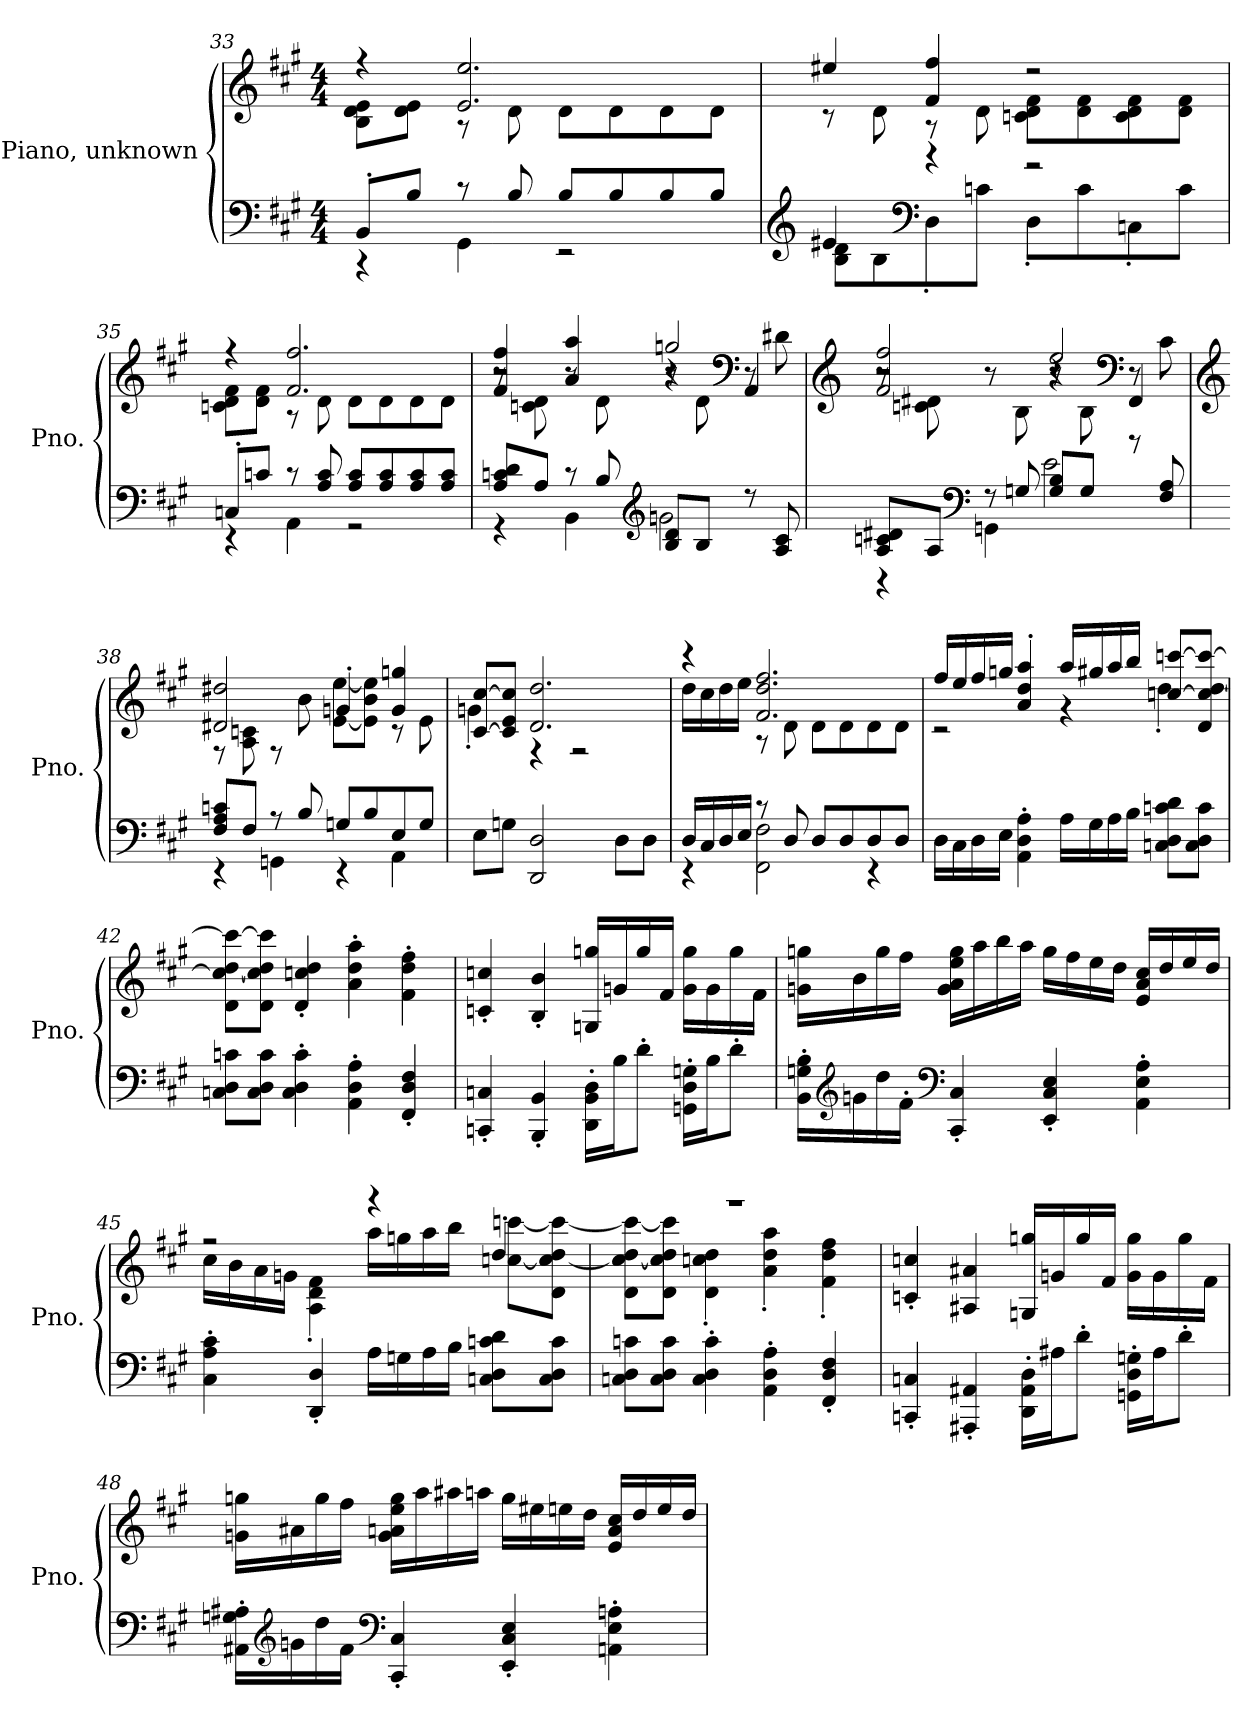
**kern	**kern
*part1	*part1
*staff2	*staff1
*I"Piano, unknown	*
*I'Pno.	*
*clefF4	*clefG2
*k[f#c#g#]	*k[f#c#g#]
*M4/4	*M4/4
=33	=33
*^	*^
8BB'/L	4r	4r	8B\ 8d\ 8e\L
8B/J	.	.	8d\ 8e\J
8r	4GG#\	2.e/ 2.ee/	8r
8B/	.	.	8d\
8B/L	2r	.	8d\L
8B/	.	.	8d\
8B/	.	.	8d\
8B/J	.	.	8d\J
!!LO:LB:g=z	!!
=34	=34	=34	=34
*clefG2	*	*	*
4e#X/	8B\ 8d\L	4ee#X/	8r
.	8B\	.	8d\
*clefF4	*	*	*
4r	8D'\	4f#/ 4ff#/	8r
.	8cn\J	.	8d\
2r	8D'\L	2r	8cn\ 8d\ 8f#\L
.	8c\	.	8d\ 8f#\
.	8Cn'\	.	8c\ 8d\ 8f#\
.	8c\J	.	8d\ 8f#\J
=35	=35	=35	=35
8Cn'/L	4r	4r	8cn\ 8d\ 8f#\L
8cn/J	.	.	8d\ 8f#\J
8r	4AA\	2.f#/ 2.ff#/	8r
8A/ 8c/	.	.	8d\
8A/ 8c/L	2r	.	8d\L
8A/ 8c/	.	.	8d\
8A/ 8c/	.	.	8d\
8A/ 8c/J	.	.	8d\J
!!LO:LB:g=z
=36	=36	=36	=36
*	*	*	*^
8A/ 8cn/ 8d/L	4r	4f#/ 4ff#/	8r	2r
8A/J	.	.	8cn\ 8d\	.
8r	4BB\	4a/ 4aa/	8r	.
8B/	.	.	8d\	.
*clefG2	*	*	*	*
8B/ 8d/L	2gn\	2ggn/	8r	4r
8B/J	.	.	8d\	.
*	*	*clefF4	*	*
8r	.	.	8r	4AA/
8A/ 8c/	.	.	8d#X\	.
=37	=37	=37	=37	=37
*	*	*clefG2	*	*
8A/ 8cn/ 8d#X/L	4r	2f#/ 2ff#/	8r	2r
8A/J	.	.	8cn\ 8d#X\	.
*clefF4	*	*	*	*
8r	4GGn\	.	8r	.
8Gn/	.	.	8B\	.
8G/ 8B/L	2e\	2ee/	8r	4r
8G/J	.	.	8B\	.
*	*	*clefF4	*	*
8r	.	.	8r	4FF#/
8F#/ 8A/	.	.	8c\	.
*	*	*v	*v	*v
!!LO:PB:g=z
=38	=38	=38
*	*	*clefG2
*	*	*^
8F#/ 8A/ 8cn/L	4r	2d#X/ 2dd#X/	8r
8F#/J	.	.	8A\ 8cn\
8r	4GGn\	.	8r
8B/	.	.	8b\
8Gn/L	4r	4gn'/	[8e\ [8ee\L
8B/	.	.	8e\] 8b\ 8ee\]J
8E/	4AA\	4g/ 4ggn/	8r
8G/J	.	.	8e\
*v	*v	*	*
=39	=39	=39
8E\L	[8c#/ [8cc#/L	4gn'\
8Gn\J	8c#/] 8e/ 8cc#/]J	.
2DD/ 2D/	2.d/ 2.dd/	4r
.	.	2r
8D\L	.	.
8D\J	.	.
=40	=40	=40
*^	*	*
16D/LL	4r	4r	16dd\LL
16C#/	.	.	16cc#\
16D/	.	.	16dd\
16E/JJ	.	.	16ee\JJ
8r	2FF#\ 2F#\	2.f#/ 2.dd/ 2.ff#/	8r
8D/	.	.	8d\
8D/L	.	.	8d\L
8D/	.	.	8d\
8D/	4r	.	8d\
8D/J	.	.	8d\J
*v	*v	*	*
!!LO:LB:g=z	!!
=41	=41	=41
16D\LL	16ff#/LL	2r
16C#\	16ee/	.
16D\	16ff#/	.
16E\JJ	16ggn/JJ	.
4AA\' 4D\' 4A\'	4a/' 4dd/' 4aa/'	.
16A\LL	16aa/LL	4r
16G#\	16gg#X/	.
16A\	16aa/	.
16B\JJ	16bb/JJ	.
8Cn\ 8D\ 8cn\ 8d\L	[8ccn/ [8cccn/L	4dd'\
8C\ 8D\ 8c\J	8d/ 8cc/_ 8dd/ 8ccc/_J	.
*	*v	*v
=42	=42
8Cn\ 8D\ 8cn\L	8d\ 8cc\_ 8dd\ 8ccc\_L
8C\ 8D\ 8c\J	8d\ 8cc\] 8dd\ 8ccc\]J
4C\' 4D\' 4c\'	4d/' 4ccn/' 4dd/'
4AA\' 4D\' 4A\'	4a\' 4dd\' 4aa\'
4FF#/' 4D/' 4F#/'	4f#\' 4dd\' 4ff#\'
=43	=43
4CCn/' 4Cn/'	4cn/' 4ccn/'
4BBB/' 4BB/'	4B/' 4b/'
16DD\' 16BB\' 16D\'LL	16Gn/ 16ggn/LL
16B\J	16gn/
8d'\J	16gg/
.	16f#/JJ
16GGn\' 16D\' 16Gn\'LL	16g\ 16gg\LL
16B\J	16g\
8d'\J	16gg\
.	16f#\JJ
!!LO:LB:g=z
=44	=44
16BB\' 16Gn\' 16B\'LL	16gn\ 16ggn\LL
*clefG2	*
16gn\	16b\
16dd\	16gg\
16f#'\JJ	16ff#\JJ
*clefF4	*
4CC#/' 4C#/'	16g\ 16a\ 16ee\ 16gg\LL
.	16aa\
.	16bb\
.	16aa\JJ
4EE/' 4C#/' 4E/'	16gg\LL
.	16ff#\
.	16ee\
.	16dd\JJ
4AA\' 4E\' 4A\'	16e/ 16a/ 16cc#/LL
.	16dd/
.	16ee/
.	16dd/JJ
=45	=45
*	*^
4C#\' 4A\' 4c#\'	2r	16cc#\LL
.	.	16b\
.	.	16a\
.	.	16gn\JJ
4DD/' 4D/'	.	4A\' 4d\' 4f#\'
16A\LL	4r	16aa\LL
16Gn\	.	16ggn\
16A\	.	16aa\
16B\JJ	.	16bb\JJ
8Cn\ 8D\ 8cn\ 8d\L	4dd'/	[8ccn\ [8cccn\L
8C\ 8D\ 8c\J	.	8d\ 8cc\_ 8dd\ 8ccc\_J
!!LO:LB:g=z	!!
=46	=46	=46
8Cn\ 8D\ 8cn\L	1r	8d\ 8cc\_ 8dd\ 8ccc\_L
8C\ 8D\ 8c\J	.	8d\ 8cc\] 8dd\ 8ccc\]J
4C\' 4D\' 4c\'	.	4d\' 4ccn\' 4dd\'
4AA\' 4D\' 4A\'	.	4a\' 4dd\' 4aa\'
4FF#/' 4D/' 4F#/'	.	4f#\' 4dd\' 4ff#\'
*	*v	*v
=47	=47
4CCn/' 4Cn/'	4cn/' 4ccn/'
4AAA#X/' 4AA#X/'	4A#X/ 4a#X/
16DD\' 16AA#\' 16D\'LL	16Gn/ 16ggn/LL
16A#X\J	16gn/
8d'\J	16gg/
.	16f#/JJ
16GGn\' 16D\' 16Gn\'LL	16g\ 16gg\LL
16A#\J	16g\
8d'\J	16gg\
.	16f#\JJ
!!LO:LB:g=z
=48	=48
16AA#X\' 16Gn\' 16A#X\'LL	16gn\ 16ggn\LL
*clefG2	*
16gn\	16a#X\
16dd\	16gg\
16f#\JJ	16ff#\JJ
*clefF4	*
4CC#/' 4C#/'	16g\ 16an\ 16ee\ 16gg\LL
.	16aa\
.	16aa#X\
.	16aan\JJ
4EE/' 4C#/' 4E/'	16gg\LL
.	16ee#X\
.	16een\
.	16dd\JJ
4AAn\' 4E\' 4An\'	16e/ 16a/ 16cc#/LL
.	16dd/
.	16ee/
.	16dd/JJ
=	=
*-	*-
